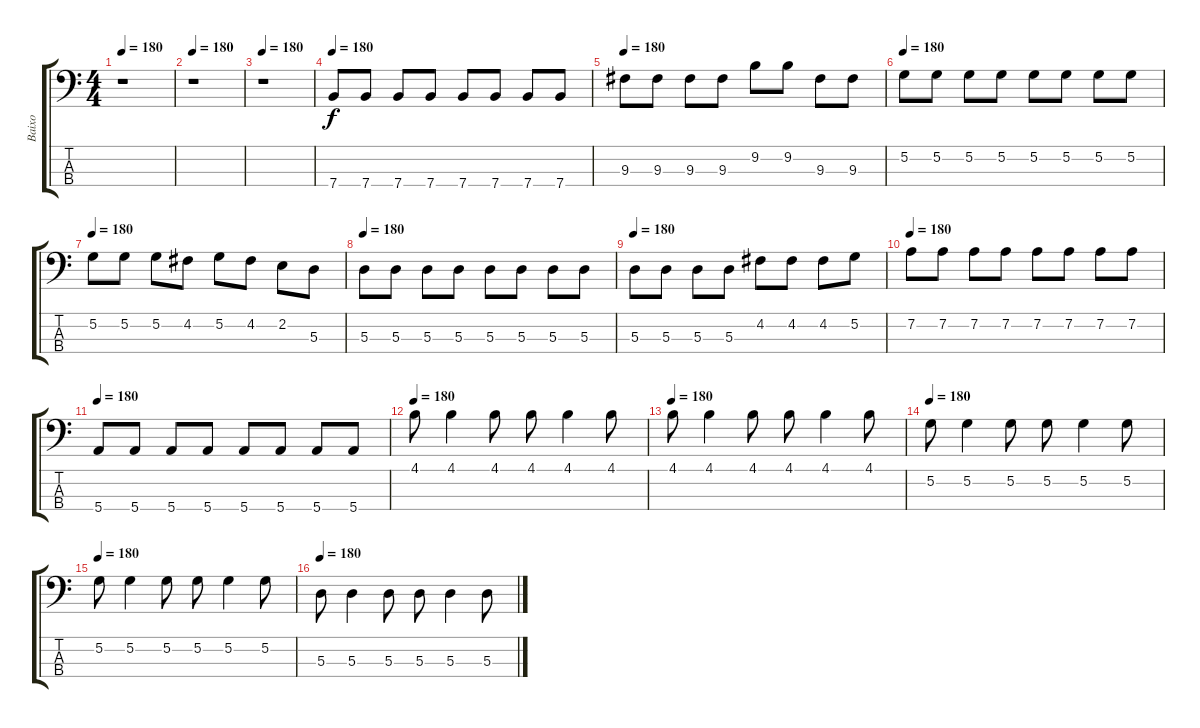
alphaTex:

\track ("Baixo" "Baixo") {instrument electricbasspick}
\staff {score tabs}
\tuning (G2 D2 A1 E1) {hide}
\ts (4 4)
\tempo 180
\clef f4
\ks c
r.1{dy f} |
\tempo 180
r.1 |
\tempo 180
r.1 |
\tempo 180
7.4.8 7.4.8 7.4.8 7.4.8 7.4.8 7.4.8 7.4.8 7.4.8 |
\tempo 180
9.3.8 9.3.8 9.3.8 9.3.8 9.2.8 9.2.8 9.3.8 9.3.8 |
\tempo 180
5.2.8 5.2.8 5.2.8 5.2.8 5.2.8 5.2.8 5.2.8 5.2.8 |
\tempo 180
5.2.8 5.2.8 5.2.8 4.2.8 5.2.8 4.2.8 2.2.8 5.3.8 |
\tempo 180
5.3.8 5.3.8 5.3.8 5.3.8 5.3.8 5.3.8 5.3.8 5.3.8 |
\tempo 180
5.3.8 5.3.8 5.3.8 5.3.8 4.2.8 4.2.8 4.2.8 5.2.8 |
\tempo 180
7.2.8 7.2.8 7.2.8 7.2.8 7.2.8 7.2.8 7.2.8 7.2.8 |
\tempo 180
5.4.8 5.4.8 5.4.8 5.4.8 5.4.8 5.4.8 5.4.8 5.4.8 |
\tempo 180
4.1.8 4.1.4 4.1.8 4.1.8 4.1.4 4.1.8 |
\tempo 180
4.1.8 4.1.4 4.1.8 4.1.8 4.1.4 4.1.8 |
\tempo 180
5.2.8 5.2.4 5.2.8 5.2.8 5.2.4 5.2.8 |
\tempo 180
5.2.8 5.2.4 5.2.8 5.2.8 5.2.4 5.2.8 |
\tempo 180
5.3.8 5.3.4 5.3.8 5.3.8 5.3.4 5.3.8
